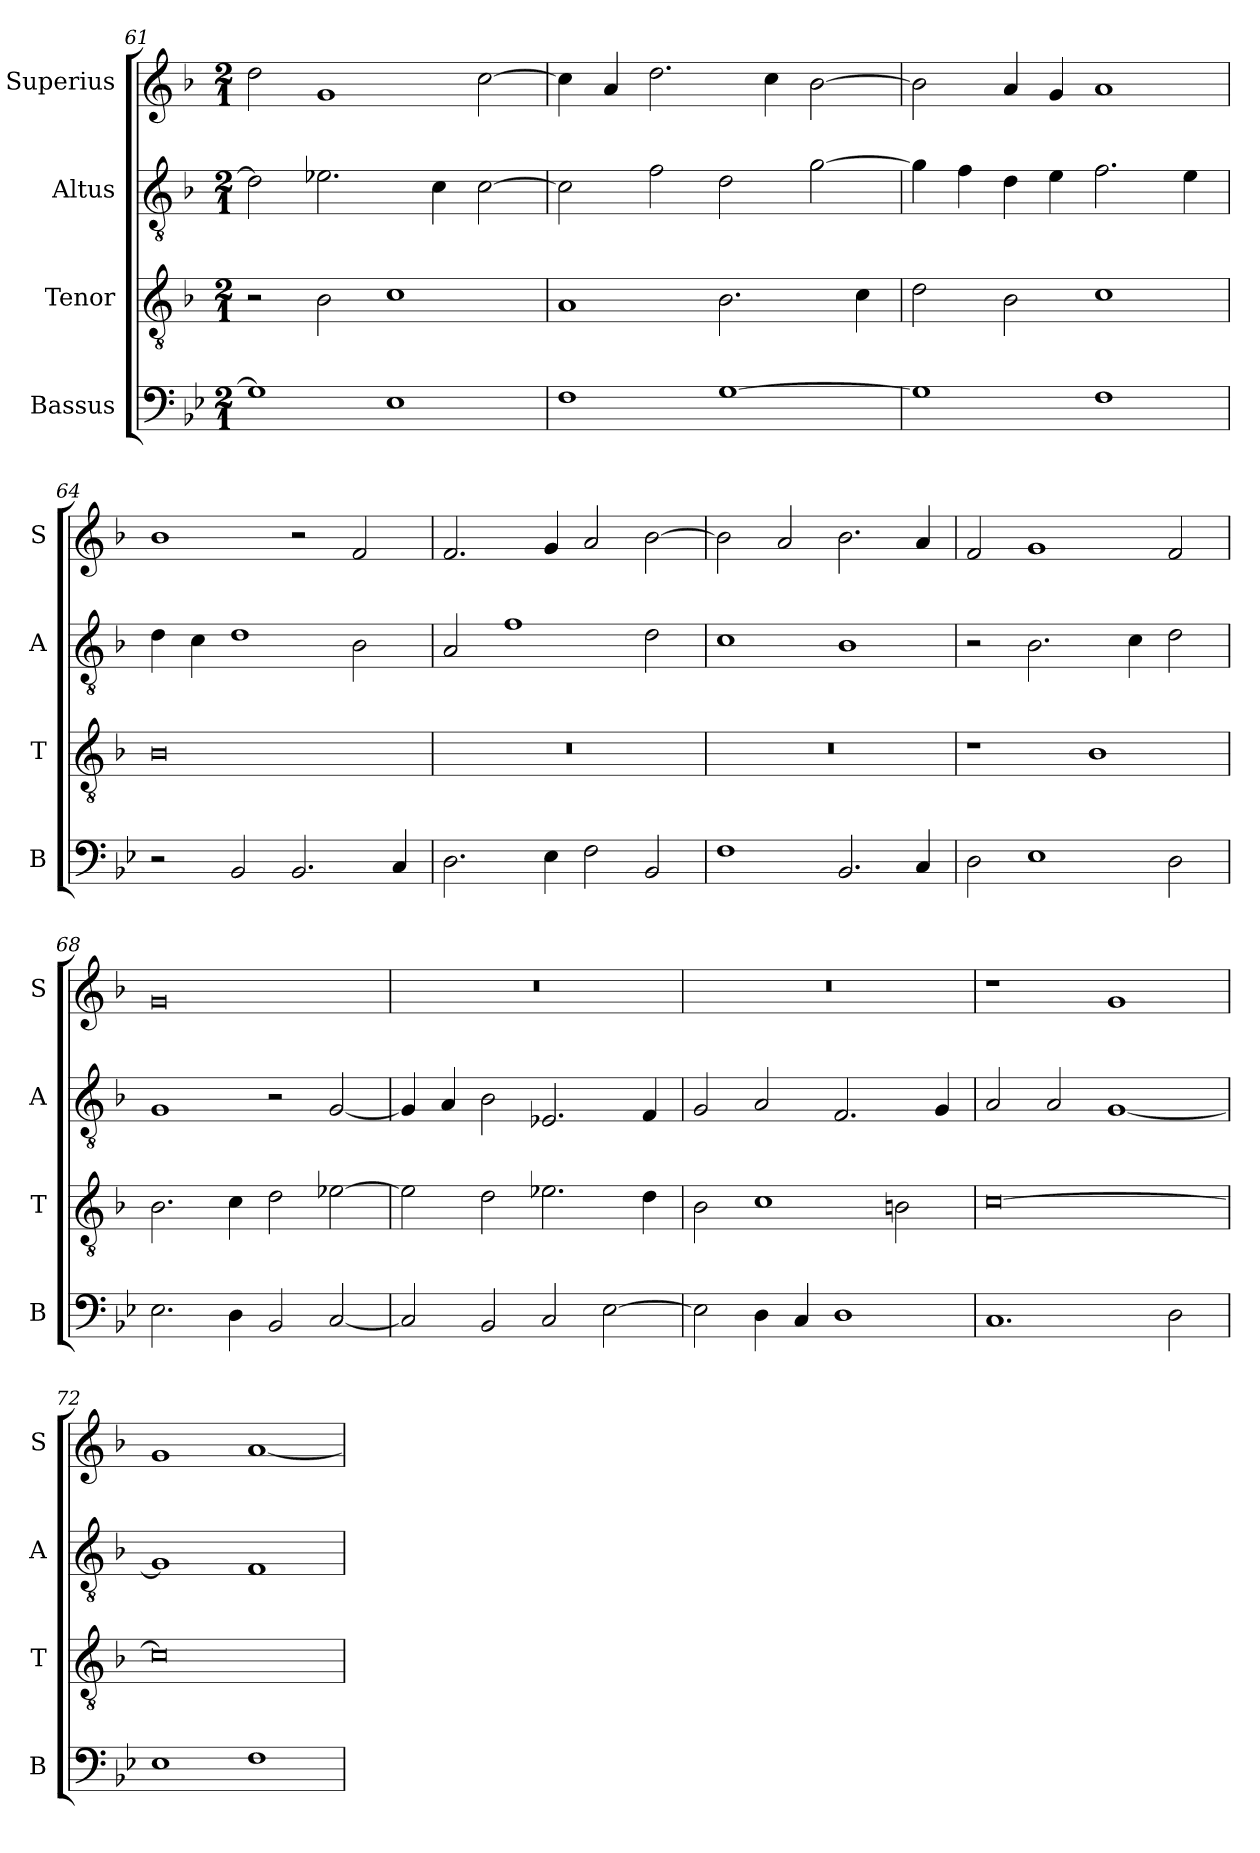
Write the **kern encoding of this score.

**kern	**kern	**kern	**kern
*part4	*part3	*part2	*part1
*staff4	*staff3	*staff2	*staff1
*I"Bassus	*I"Tenor	*I"Altus	*I"Superius
*I'B	*I'T	*I'A	*I'S
*clefF4	*clefGv2	*clefGv2	*clefG2
*k[b-e-]	*k[b-]	*k[b-]	*k[b-]
*M2/1	*M2/1	*M2/1	*M2/1
=61	=61	=61	=61
1G]	2r	2d\]	2dd\
.	2B-\	2.e-X\	1g
1E-	1c	.	.
.	.	4c\	.
.	.	[2c\	[2cc\
=62	=62	=62	=62
1F	1A	2c\]	4cc\]
.	.	.	4a/
.	.	2f\	2.dd\
[1G	2.B-\	2d\	.
.	.	.	4cc\
.	.	[2g\	[2b-\
.	4c\	.	.
=63	=63	=63	=63
1G]	2d\	4g\]	2b-\]
.	.	4f\	.
.	2B-\	4d\	4a/
.	.	4e\	4g/
1F	1c	2.f\	1a
.	.	4e\	.
=64	=64	=64	=64
2r	0B-	4d\	1b-
.	.	4c\	.
2BB-/	.	1d	.
2.BB-/	.	.	2r
.	.	2B-\	2f/
4C/	.	.	.
=65	=65	=65	=65
2.D\	0r	2A/	2.f/
.	.	1f	.
4E-\	.	.	4g/
2F\	.	.	2a/
2BB-/	.	2d\	[2b-\
=66	=66	=66	=66
1F	0r	1c	2b-\]
.	.	.	2a/
2.BB-/	.	1B-	2.b-\
4C/	.	.	4a/
=67	=67	=67	=67
2D\	1r	2r	2f/
1E-	.	2.B-\	1g
.	1B-	.	.
.	.	4c\	.
2D\	.	2d\	2f/
=68	=68	=68	=68
2.E-\	2.B-\	1G	0g
4D\	4c\	.	.
2BB-/	2d\	2r	.
[2C/	[2e-X\	[2G/	.
=69	=69	=69	=69
2C/]	2e-\]	4G/]	0r
.	.	4A/	.
2BB-/	2d\	2B-\	.
2C/	2.e-X\	2.E-X/	.
[2E-\	.	.	.
.	4d\	4F/	.
=70	=70	=70	=70
2E-\]	2B-\	2G/	0r
4D\	1c	2A/	.
4C/	.	.	.
1D	.	2.F/	.
.	2Bn\	.	.
.	.	4G/	.
=71	=71	=71	=71
1.C	[0c	2A/	1r
.	.	2A/	.
.	.	[1G	1g
2D\	.	.	.
=72	=72	=72	=72
1E-	0c]	1G]	1g
1F	.	1F	[1a
=	=	=	=
*-	*-	*-	*-
